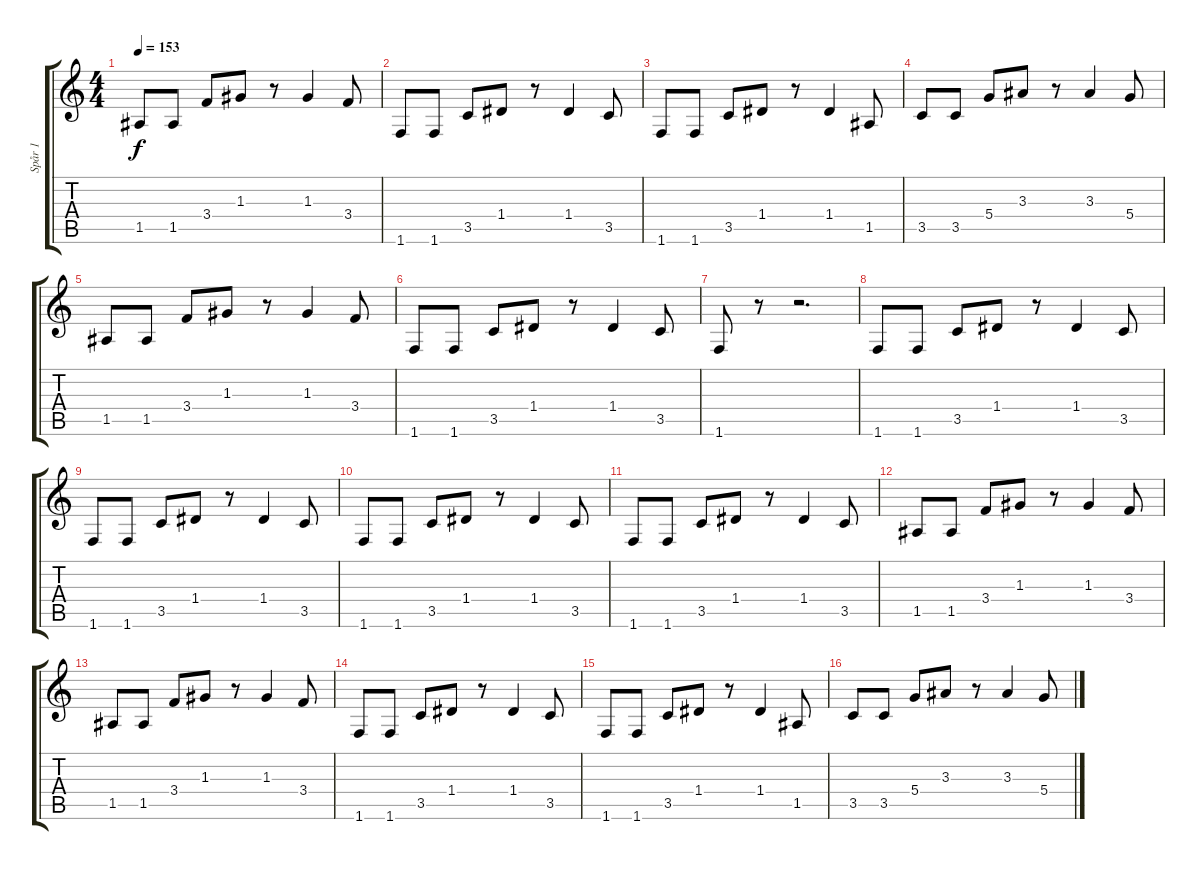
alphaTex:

\track ("Spår 1" "Spår 1") {instrument overdrivenguitar}
\staff {score tabs}
\tuning (E4 B3 G3 D3 A2 E2) {hide}
\ts (4 4)
\tempo 153
\clef g2
\ks c
1.5.8{dy f} 1.5.8 3.4.8 1.3.8 r.8 1.3.4 3.4.8 |
1.6.8 1.6.8 3.5.8 1.4.8 r.8 1.4.4 3.5.8 |
1.6.8 1.6.8 3.5.8 1.4.8 r.8 1.4.4 1.5.8 |
3.5.8 3.5.8 5.4.8 3.3.8 r.8 3.3.4 5.4.8 |
1.5.8 1.5.8 3.4.8 1.3.8 r.8 1.3.4 3.4.8 |
1.6.8 1.6.8 3.5.8 1.4.8 r.8 1.4.4 3.5.8 |
1.6.8 r.8 r.2{d} |
1.6.8 1.6.8 3.5.8 1.4.8 r.8 1.4.4 3.5.8 |
1.6.8 1.6.8 3.5.8 1.4.8 r.8 1.4.4 3.5.8 |
1.6.8 1.6.8 3.5.8 1.4.8 r.8 1.4.4 3.5.8 |
1.6.8 1.6.8 3.5.8 1.4.8 r.8 1.4.4 3.5.8 |
1.5.8 1.5.8 3.4.8 1.3.8 r.8 1.3.4 3.4.8 |
1.5.8 1.5.8 3.4.8 1.3.8 r.8 1.3.4 3.4.8 |
1.6.8 1.6.8 3.5.8 1.4.8 r.8 1.4.4 3.5.8 |
1.6.8 1.6.8 3.5.8 1.4.8 r.8 1.4.4 1.5.8 |
3.5.8 3.5.8 5.4.8 3.3.8 r.8 3.3.4 5.4.8
